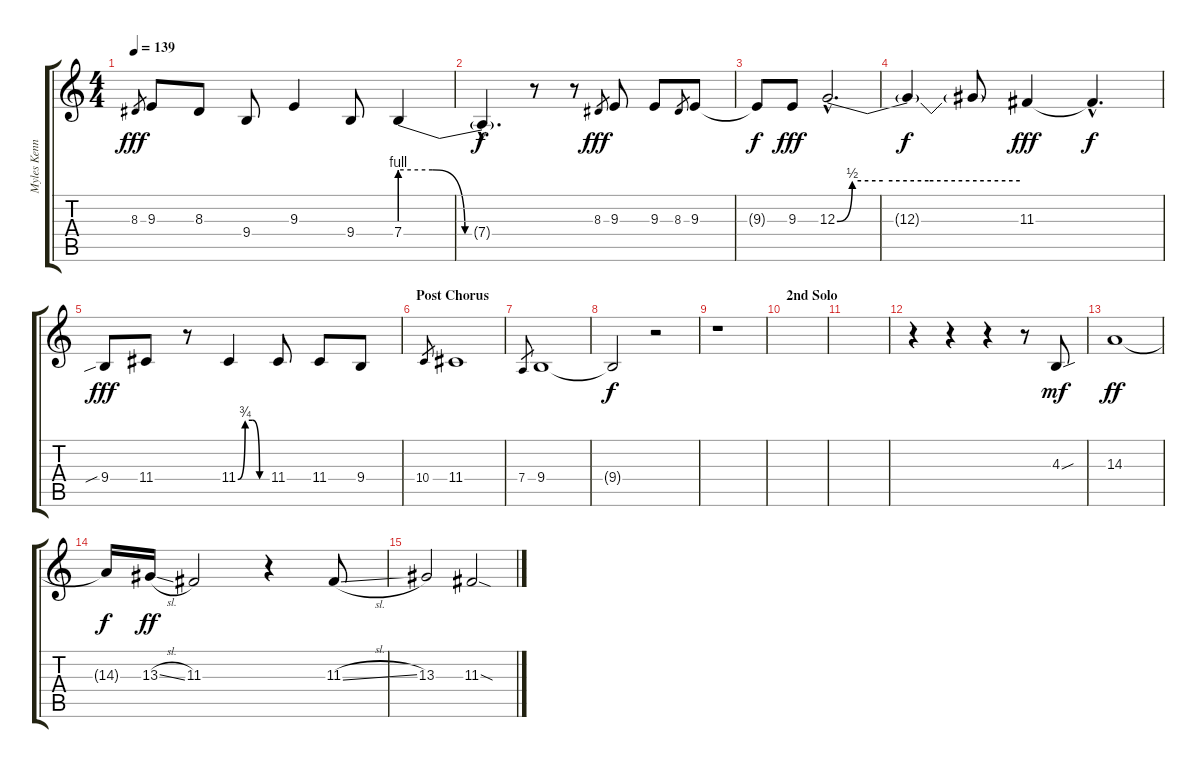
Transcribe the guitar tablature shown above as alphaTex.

\track ("Myles Kennedy - Vocals" "Myles Kenn") {instrument tenorsax}
\staff {score tabs}
\tuning (E4 B3 G3 D3 A2 E2) {hide}
\ts (4 4)
\tempo 139
\clef g2
\ks c
8.3.8{gr dy fff} 9.3.8 8.3.8 9.4.8 9.3.4 9.4.8 7.4{be (custom 0 4 15 4 30 0 60 0)}.4 |
7.4{hac t}.4{d dy f} r.8 r.8 8.3.8{gr dy fff} 9.3.8 9.3.8 8.3.8{gr} 9.3.8 |
9.3{t}.8{dy f} 9.3.8{dy fff} 12.3{be (custom 0 0 5 2 15 2 30 2 60 2) hac}.2{d} |
12.3{t}.4{dy f} 12.3{t}.8 11.3.4{dy fff} 11.3{hac t}.4{d dy f} |
9.4{sib}.8{dy fff} 11.4.8 r.8 11.4{be (custom 0 0 15 3 30 3 45 0 60 0)}.4 11.4.8 11.4.8 9.4.8 |
\section ("" "Post Chorus")
10.4.8{gr} 11.4.1 |
7.4.8{gr} 9.4.1 |
9.4{t}.2{dy f} r.2 |
r.1 |
\section ("" "2nd Solo")
|
|
r.4{volume 14} r.4 r.4 r.8 4.3{sou}.8{dy mf} |
14.3.1{dy ff} |
14.3{t}.16{dy f} 13.3{sl}.16{dy ff} 11.3.2 r.4 11.3{sl}.8 |
13.3.2 11.3{sod}.2
